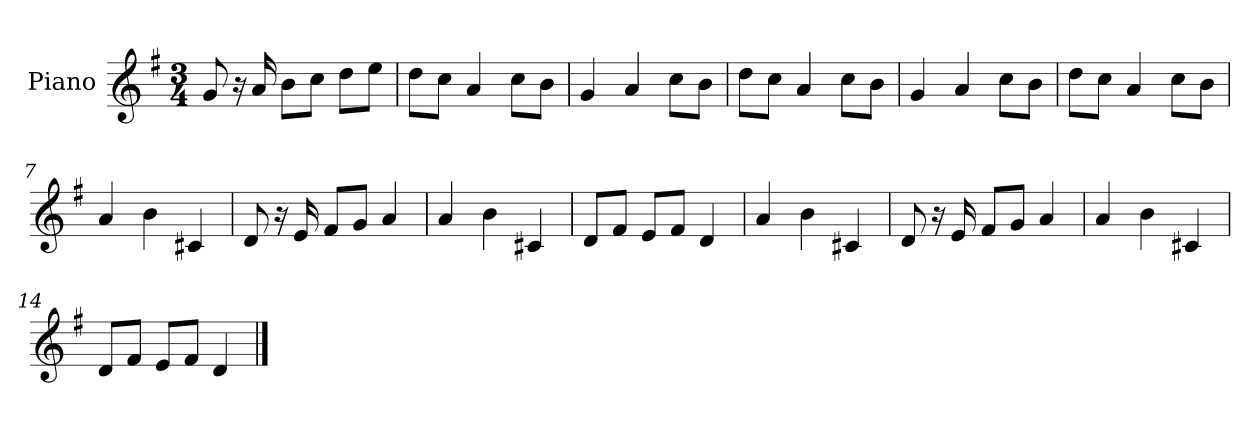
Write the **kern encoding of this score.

**kern
*part1
*staff1
*I"Piano
*I'P-no
*clefG2
*k[f#]
*M3/4
*MM182
=1
8g/
16r
16a/
8b\L
8cc\J
8dd\L
8ee\J
=2
8dd\L
8cc\J
4a/
8cc\L
8b\J
=3
4g/
4a/
8cc\L
8b\J
=4
8dd\L
8cc\J
4a/
8cc\L
8b\J
=5
4g/
4a/
8cc\L
8b\J
=6
8dd\L
8cc\J
4a/
8cc\L
8b\J
=7
4a/
4b\
4c#X/
!!LO:LB:g=z
=8
8d/
16r
16e/
8f#/L
8g/J
4a/
=9
4a/
4b\
4c#X/
=10
8d/L
8f#/J
8e/L
8f#/J
4d/
=11
4a/
4b\
4c#X/
=12
8d/
16r
16e/
8f#/L
8g/J
4a/
=13
4a/
4b\
4c#X/
=14
8d/L
8f#/J
8e/L
8f#/J
4d/
==
*-
